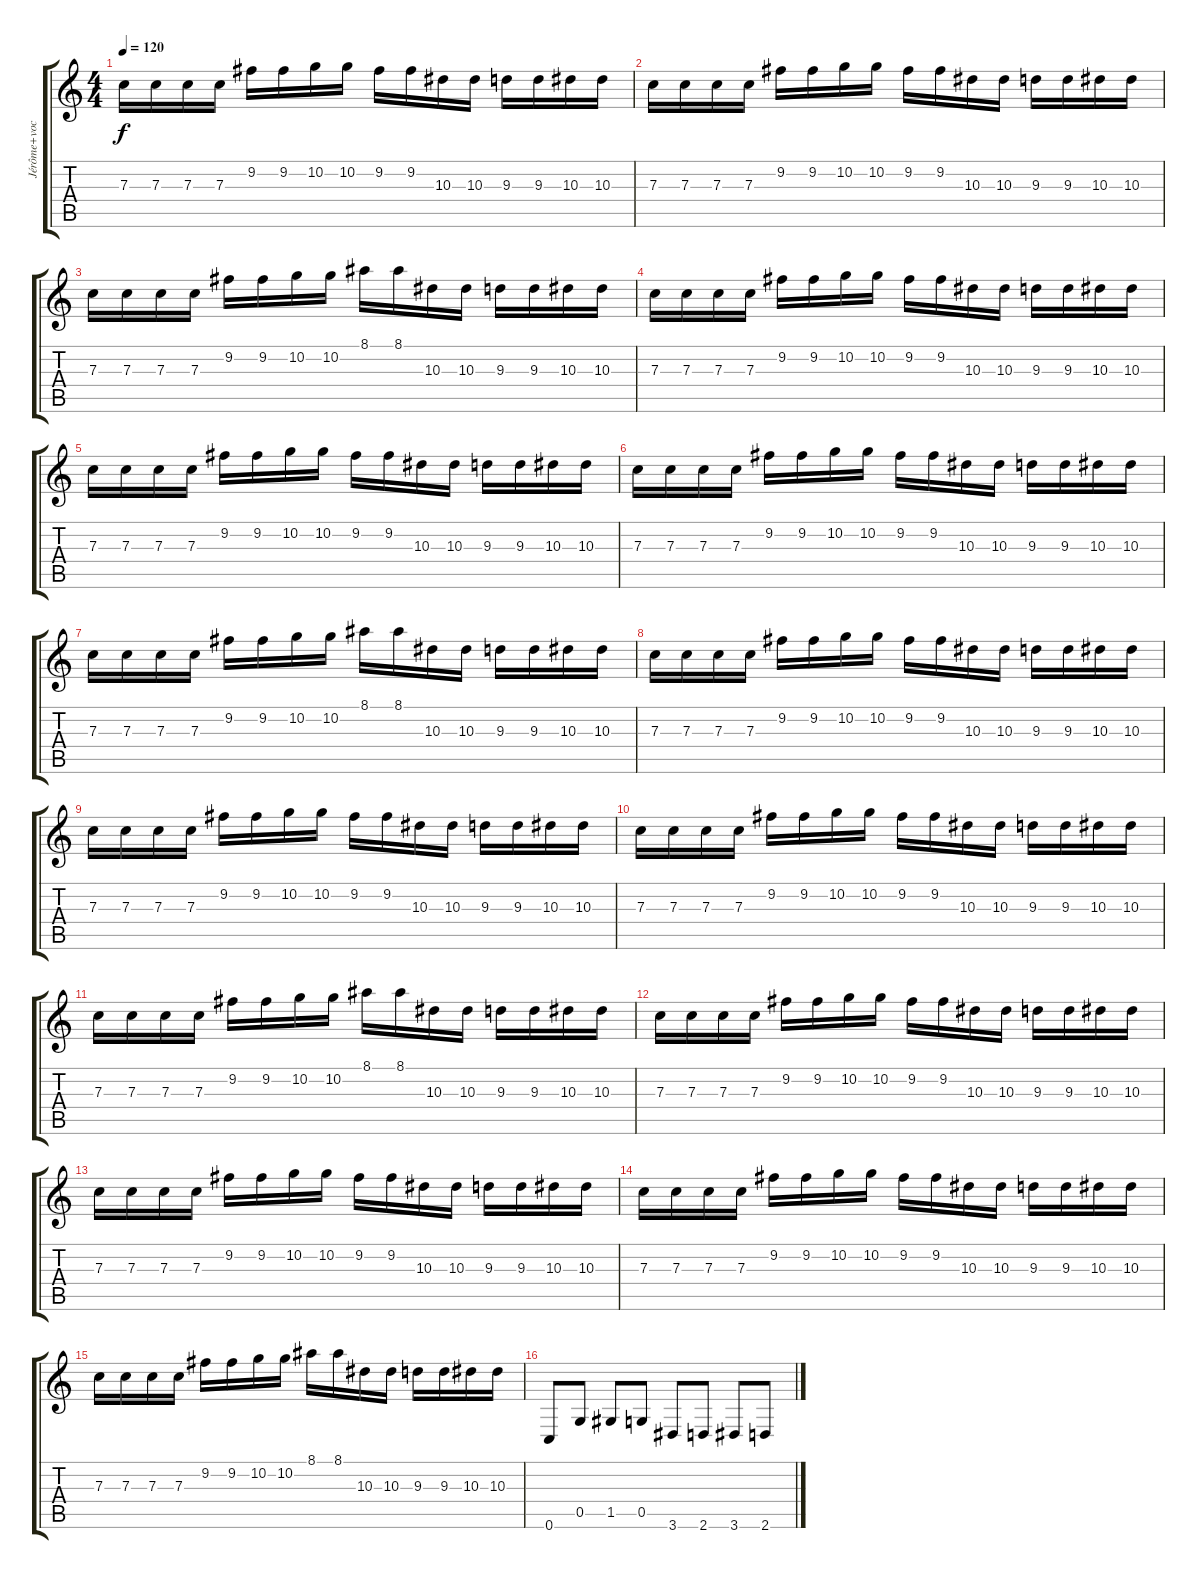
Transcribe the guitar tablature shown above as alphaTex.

\track ("Jérôme+vocals" "Jérôme+voc") {instrument distortionguitar}
\staff {score tabs}
\tuning (D4 A3 F3 C3 G2 C2) {hide}
\ts (4 4)
\tempo 120
\clef g2
\ks c
7.3.16{dy f} 7.3.16 7.3.16 7.3.16 9.2.16 9.2.16 10.2.16 10.2.16 9.2.16 9.2.16 10.3.16 10.3.16 9.3.16 9.3.16 10.3.16 10.3.16 |
7.3.16 7.3.16 7.3.16 7.3.16 9.2.16 9.2.16 10.2.16 10.2.16 9.2.16 9.2.16 10.3.16 10.3.16 9.3.16 9.3.16 10.3.16 10.3.16 |
7.3.16 7.3.16 7.3.16 7.3.16 9.2.16 9.2.16 10.2.16 10.2.16 8.1.16 8.1.16 10.3.16 10.3.16 9.3.16 9.3.16 10.3.16 10.3.16 |
7.3.16 7.3.16 7.3.16 7.3.16 9.2.16 9.2.16 10.2.16 10.2.16 9.2.16 9.2.16 10.3.16 10.3.16 9.3.16 9.3.16 10.3.16 10.3.16 |
7.3.16 7.3.16 7.3.16 7.3.16 9.2.16 9.2.16 10.2.16 10.2.16 9.2.16 9.2.16 10.3.16 10.3.16 9.3.16 9.3.16 10.3.16 10.3.16 |
7.3.16 7.3.16 7.3.16 7.3.16 9.2.16 9.2.16 10.2.16 10.2.16 9.2.16 9.2.16 10.3.16 10.3.16 9.3.16 9.3.16 10.3.16 10.3.16 |
7.3.16 7.3.16 7.3.16 7.3.16 9.2.16 9.2.16 10.2.16 10.2.16 8.1.16 8.1.16 10.3.16 10.3.16 9.3.16 9.3.16 10.3.16 10.3.16 |
7.3.16 7.3.16 7.3.16 7.3.16 9.2.16 9.2.16 10.2.16 10.2.16 9.2.16 9.2.16 10.3.16 10.3.16 9.3.16 9.3.16 10.3.16 10.3.16 |
7.3.16 7.3.16 7.3.16 7.3.16 9.2.16 9.2.16 10.2.16 10.2.16 9.2.16 9.2.16 10.3.16 10.3.16 9.3.16 9.3.16 10.3.16 10.3.16 |
7.3.16 7.3.16 7.3.16 7.3.16 9.2.16 9.2.16 10.2.16 10.2.16 9.2.16 9.2.16 10.3.16 10.3.16 9.3.16 9.3.16 10.3.16 10.3.16 |
7.3.16 7.3.16 7.3.16 7.3.16 9.2.16 9.2.16 10.2.16 10.2.16 8.1.16 8.1.16 10.3.16 10.3.16 9.3.16 9.3.16 10.3.16 10.3.16 |
7.3.16 7.3.16 7.3.16 7.3.16 9.2.16 9.2.16 10.2.16 10.2.16 9.2.16 9.2.16 10.3.16 10.3.16 9.3.16 9.3.16 10.3.16 10.3.16 |
7.3.16 7.3.16 7.3.16 7.3.16 9.2.16 9.2.16 10.2.16 10.2.16 9.2.16 9.2.16 10.3.16 10.3.16 9.3.16 9.3.16 10.3.16 10.3.16 |
7.3.16 7.3.16 7.3.16 7.3.16 9.2.16 9.2.16 10.2.16 10.2.16 9.2.16 9.2.16 10.3.16 10.3.16 9.3.16 9.3.16 10.3.16 10.3.16 |
7.3.16 7.3.16 7.3.16 7.3.16 9.2.16 9.2.16 10.2.16 10.2.16 8.1.16 8.1.16 10.3.16 10.3.16 9.3.16 9.3.16 10.3.16 10.3.16 |
0.6.8 0.5.8 1.5.8 0.5.8 3.6.8 2.6.8 3.6.8 2.6.8
